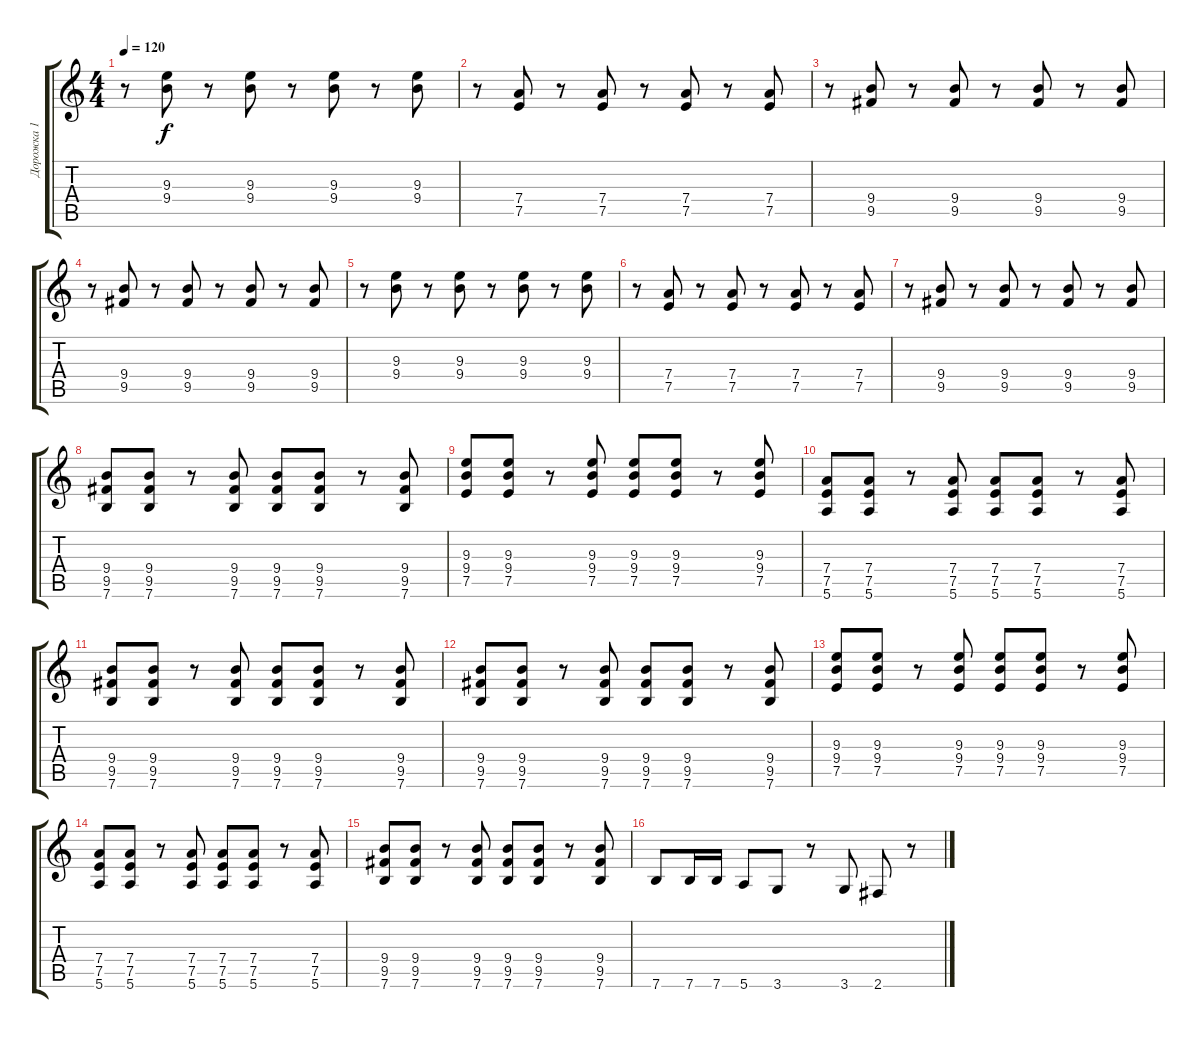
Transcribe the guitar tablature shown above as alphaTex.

\track ("Дорожка 1" "Дорожка 1") {instrument distortionguitar}
\staff {score tabs}
\tuning (E4 B3 G3 D3 A2 E2) {hide}
\ts (4 4)
\tempo 120
\clef g2
\ks c
r.8{dy f} (9.3 9.4).8 r.8 (9.3 9.4).8 r.8 (9.3 9.4).8 r.8 (9.3 9.4).8 |
r.8 (7.4 7.5).8 r.8 (7.4 7.5).8 r.8 (7.4 7.5).8 r.8 (7.4 7.5).8 |
r.8 (9.4 9.5).8 r.8 (9.4 9.5).8 r.8 (9.4 9.5).8 r.8 (9.4 9.5).8 |
r.8 (9.4 9.5).8 r.8 (9.4 9.5).8 r.8 (9.4 9.5).8 r.8 (9.4 9.5).8 |
r.8 (9.3 9.4).8 r.8 (9.3 9.4).8 r.8 (9.3 9.4).8 r.8 (9.3 9.4).8 |
r.8 (7.4 7.5).8 r.8 (7.4 7.5).8 r.8 (7.4 7.5).8 r.8 (7.4 7.5).8 |
r.8 (9.4 9.5).8 r.8 (9.4 9.5).8 r.8 (9.4 9.5).8 r.8 (9.4 9.5).8 |
(9.4 9.5 7.6).8 (9.4 9.5 7.6).8 r.8 (9.4 9.5 7.6).8 (9.4 9.5 7.6).8 (9.4 9.5 7.6).8 r.8 (9.4 9.5 7.6).8 |
(9.3 9.4 7.5).8 (9.3 9.4 7.5).8 r.8 (9.3 9.4 7.5).8 (9.3 9.4 7.5).8 (9.3 9.4 7.5).8 r.8 (9.3 9.4 7.5).8 |
(7.4 7.5 5.6).8 (7.4 7.5 5.6).8 r.8 (7.4 7.5 5.6).8 (7.4 7.5 5.6).8 (7.4 7.5 5.6).8 r.8 (7.4 7.5 5.6).8 |
(9.4 9.5 7.6).8 (9.4 9.5 7.6).8 r.8 (9.4 9.5 7.6).8 (9.4 9.5 7.6).8 (9.4 9.5 7.6).8 r.8 (9.4 9.5 7.6).8 |
(9.4 9.5 7.6).8 (9.4 9.5 7.6).8 r.8 (9.4 9.5 7.6).8 (9.4 9.5 7.6).8 (9.4 9.5 7.6).8 r.8 (9.4 9.5 7.6).8 |
(9.3 9.4 7.5).8 (9.3 9.4 7.5).8 r.8 (9.3 9.4 7.5).8 (9.3 9.4 7.5).8 (9.3 9.4 7.5).8 r.8 (9.3 9.4 7.5).8 |
(7.4 7.5 5.6).8 (7.4 7.5 5.6).8 r.8 (7.4 7.5 5.6).8 (7.4 7.5 5.6).8 (7.4 7.5 5.6).8 r.8 (7.4 7.5 5.6).8 |
(9.4 9.5 7.6).8 (9.4 9.5 7.6).8 r.8 (9.4 9.5 7.6).8 (9.4 9.5 7.6).8 (9.4 9.5 7.6).8 r.8 (9.4 9.5 7.6).8 |
7.6.8 7.6.16 7.6.16 5.6.8 3.6.8 r.8 3.6.8 2.6.8 r.8
